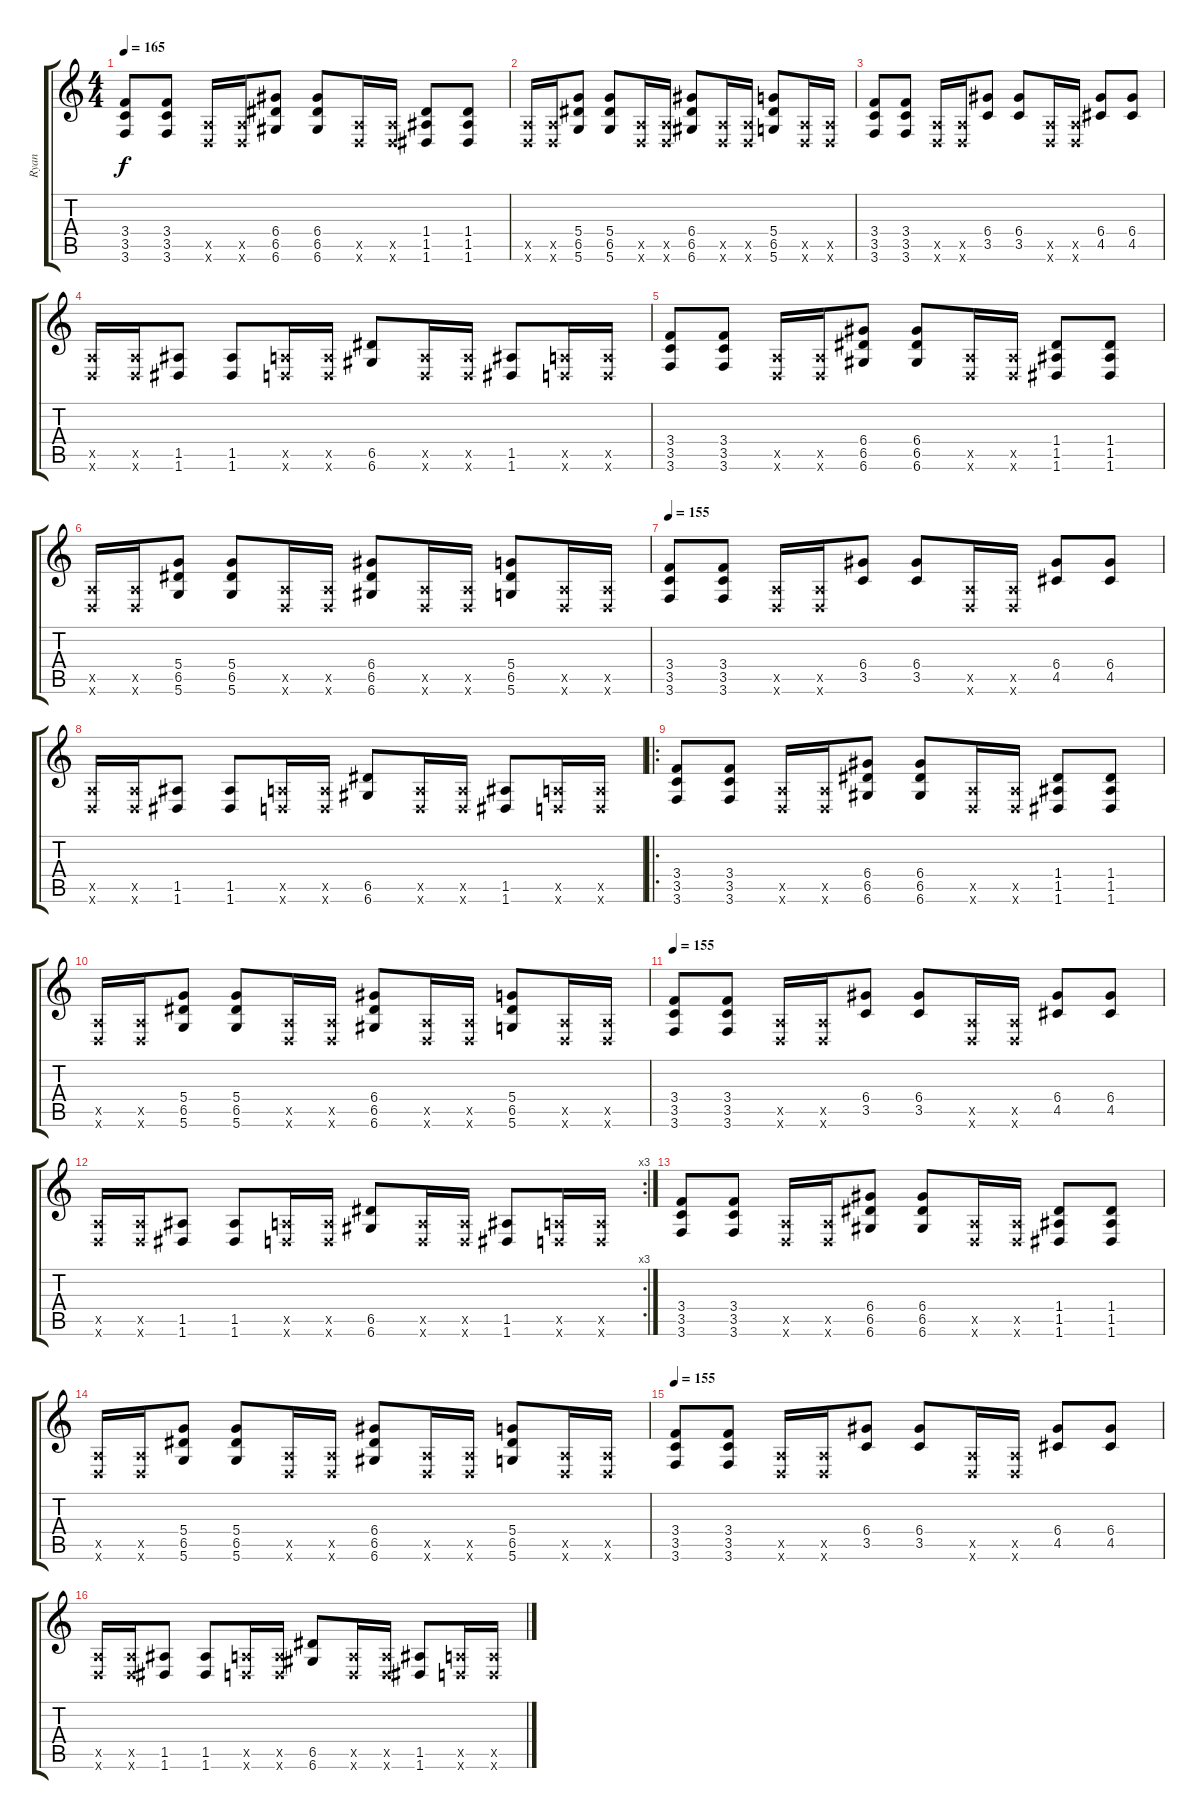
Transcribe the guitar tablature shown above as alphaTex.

\track ("Ryan" "Ryan") {instrument distortionguitar}
\staff {score tabs}
\tuning (E4 B3 G3 D3 A2 D2) {hide}
\ts (4 4)
\tempo 165
\clef g2
\ks c
(3.4 3.5 3.6).8{dy f} (3.4 3.5 3.6).8 (0.5{x} 0.6{x}).16 (0.5{x} 0.6{x}).16 (6.4 6.5 6.6).8 (6.4 6.5 6.6).8 (0.5{x} 0.6{x}).16 (0.5{x} 0.6{x}).16 (1.4 1.5 1.6).8 (1.4 1.5 1.6).8 |
(0.5{x} 0.6{x}).16 (0.5{x} 0.6{x}).16 (5.4 6.5 5.6).8 (5.4 6.5 5.6).8 (0.5{x} 0.6{x}).16 (0.5{x} 0.6{x}).16 (6.4 6.5 6.6).8 (0.5{x} 0.6{x}).16 (0.5{x} 0.6{x}).16 (5.4 6.5 5.6).8 (0.5{x} 0.6{x}).16 (0.5{x} 0.6{x}).16 |
(3.4 3.5 3.6).8 (3.4 3.5 3.6).8 (0.5{x} 0.6{x}).16 (0.5{x} 0.6{x}).16 (6.4 3.5).8 (6.4 3.5).8 (0.5{x} 0.6{x}).16 (0.5{x} 0.6{x}).16 (6.4 4.5).8 (6.4 4.5).8 |
(0.5{x} 0.6{x}).16 (0.5{x} 0.6{x}).16 (1.5 1.6).8 (1.5 1.6).8 (0.5{x} 0.6{x}).16 (0.5{x} 0.6{x}).16 (6.5 6.6).8 (0.5{x} 0.6{x}).16 (0.5{x} 0.6{x}).16 (1.5 1.6).8 (0.5{x} 0.6{x}).16 (0.5{x} 0.6{x}).16 |
(3.4 3.5 3.6).8 (3.4 3.5 3.6).8 (0.5{x} 0.6{x}).16 (0.5{x} 0.6{x}).16 (6.4 6.5 6.6).8 (6.4 6.5 6.6).8 (0.5{x} 0.6{x}).16 (0.5{x} 0.6{x}).16 (1.4 1.5 1.6).8 (1.4 1.5 1.6).8 |
(0.5{x} 0.6{x}).16 (0.5{x} 0.6{x}).16 (5.4 6.5 5.6).8 (5.4 6.5 5.6).8 (0.5{x} 0.6{x}).16 (0.5{x} 0.6{x}).16 (6.4 6.5 6.6).8 (0.5{x} 0.6{x}).16 (0.5{x} 0.6{x}).16 (5.4 6.5 5.6).8 (0.5{x} 0.6{x}).16 (0.5{x} 0.6{x}).16 |
\tempo 155
(3.4 3.5 3.6).8 (3.4 3.5 3.6).8 (0.5{x} 0.6{x}).16 (0.5{x} 0.6{x}).16 (6.4 3.5).8 (6.4 3.5).8 (0.5{x} 0.6{x}).16 (0.5{x} 0.6{x}).16 (6.4 4.5).8 (6.4 4.5).8 |
(0.5{x} 0.6{x}).16 (0.5{x} 0.6{x}).16 (1.5 1.6).8 (1.5 1.6).8 (0.5{x} 0.6{x}).16 (0.5{x} 0.6{x}).16 (6.5 6.6).8 (0.5{x} 0.6{x}).16 (0.5{x} 0.6{x}).16 (1.5 1.6).8 (0.5{x} 0.6{x}).16 (0.5{x} 0.6{x}).16 |
\ro
(3.4 3.5 3.6).8 (3.4 3.5 3.6).8 (0.5{x} 0.6{x}).16 (0.5{x} 0.6{x}).16 (6.4 6.5 6.6).8 (6.4 6.5 6.6).8 (0.5{x} 0.6{x}).16 (0.5{x} 0.6{x}).16 (1.4 1.5 1.6).8 (1.4 1.5 1.6).8 |
(0.5{x} 0.6{x}).16 (0.5{x} 0.6{x}).16 (5.4 6.5 5.6).8 (5.4 6.5 5.6).8 (0.5{x} 0.6{x}).16 (0.5{x} 0.6{x}).16 (6.4 6.5 6.6).8 (0.5{x} 0.6{x}).16 (0.5{x} 0.6{x}).16 (5.4 6.5 5.6).8 (0.5{x} 0.6{x}).16 (0.5{x} 0.6{x}).16 |
\tempo 155
(3.4 3.5 3.6).8 (3.4 3.5 3.6).8 (0.5{x} 0.6{x}).16 (0.5{x} 0.6{x}).16 (6.4 3.5).8 (6.4 3.5).8 (0.5{x} 0.6{x}).16 (0.5{x} 0.6{x}).16 (6.4 4.5).8 (6.4 4.5).8 |
\rc 3
(0.5{x} 0.6{x}).16 (0.5{x} 0.6{x}).16 (1.5 1.6).8 (1.5 1.6).8 (0.5{x} 0.6{x}).16 (0.5{x} 0.6{x}).16 (6.5 6.6).8 (0.5{x} 0.6{x}).16 (0.5{x} 0.6{x}).16 (1.5 1.6).8 (0.5{x} 0.6{x}).16 (0.5{x} 0.6{x}).16 |
(3.4 3.5 3.6).8 (3.4 3.5 3.6).8 (0.5{x} 0.6{x}).16 (0.5{x} 0.6{x}).16 (6.4 6.5 6.6).8 (6.4 6.5 6.6).8 (0.5{x} 0.6{x}).16 (0.5{x} 0.6{x}).16 (1.4 1.5 1.6).8 (1.4 1.5 1.6).8 |
(0.5{x} 0.6{x}).16 (0.5{x} 0.6{x}).16 (5.4 6.5 5.6).8 (5.4 6.5 5.6).8 (0.5{x} 0.6{x}).16 (0.5{x} 0.6{x}).16 (6.4 6.5 6.6).8 (0.5{x} 0.6{x}).16 (0.5{x} 0.6{x}).16 (5.4 6.5 5.6).8 (0.5{x} 0.6{x}).16 (0.5{x} 0.6{x}).16 |
\tempo 155
(3.4 3.5 3.6).8 (3.4 3.5 3.6).8 (0.5{x} 0.6{x}).16 (0.5{x} 0.6{x}).16 (6.4 3.5).8 (6.4 3.5).8 (0.5{x} 0.6{x}).16 (0.5{x} 0.6{x}).16 (6.4 4.5).8 (6.4 4.5).8 |
(0.5{x} 0.6{x}).16 (0.5{x} 0.6{x}).16 (1.5 1.6).8 (1.5 1.6).8 (0.5{x} 0.6{x}).16 (0.5{x} 0.6{x}).16 (6.5 6.6).8 (0.5{x} 0.6{x}).16 (0.5{x} 0.6{x}).16 (1.5 1.6).8 (0.5{x} 0.6{x}).16 (0.5{x} 0.6{x}).16
